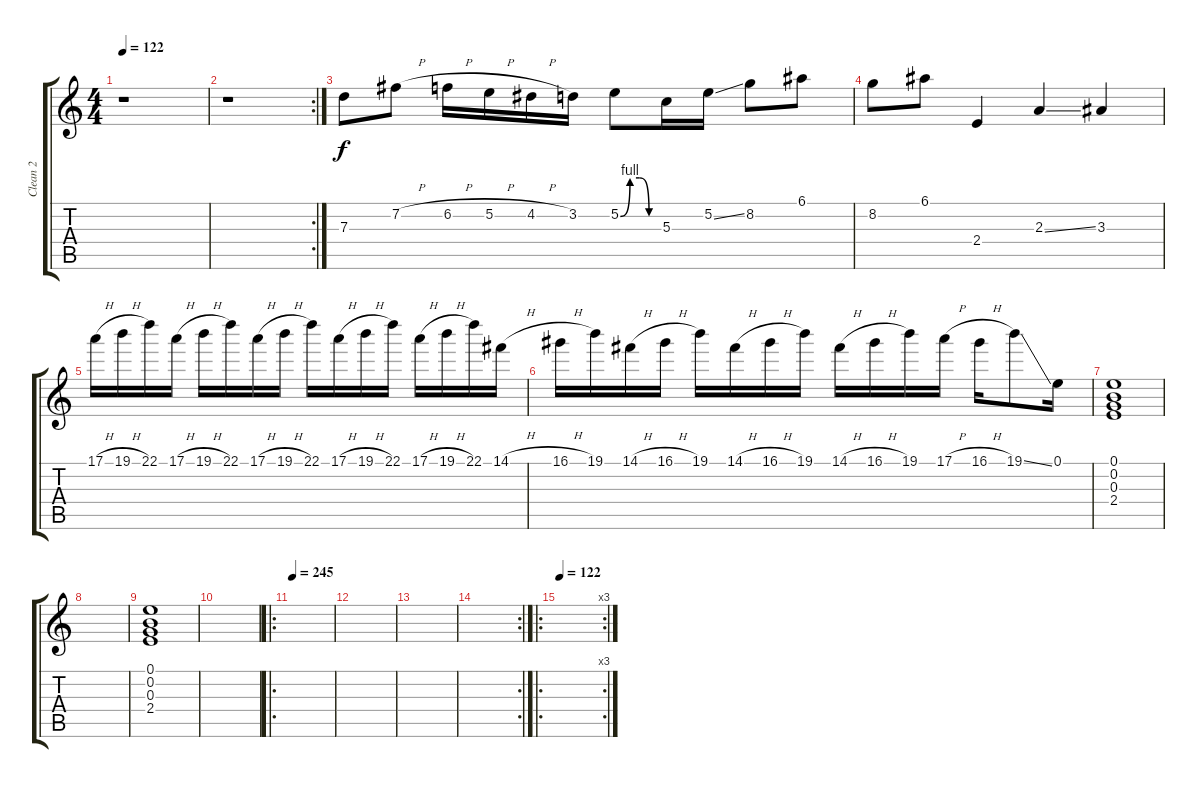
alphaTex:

\track ("Clean 2" "Clean 2") {instrument electricguitarclean}
\staff {score tabs}
\tuning (E4 B3 G3 D3 A2 E2) {hide}
\ts (4 4)
\tempo 122
\clef g2
\ks c
r.1{dy f instrument electricguitarclean} |
\rc 2
r.1 |
7.3.8{balance 8 instrument distortionguitar} 7.2{h}.8 6.2{h}.16 5.2{h}.16 4.2{h}.16 3.2.16 5.2{be (custom 0 0 15 4 30 4 45 0 60 0)}.8 5.3.16 5.2{ss}.16 8.2.8 6.1.8 |
8.2.8 6.1.8 2.4.4 2.3{ss}.4 3.3.4 |
17.1{h}.16 19.1{h}.16 22.1.16 17.1{h}.16 19.1{h}.16 22.1.16 17.1{h}.16 19.1{h}.16 22.1.16 17.1{h}.16 19.1{h}.16 22.1.16 17.1{h}.16 19.1{h}.16 22.1.16 14.1{h}.16 |
16.1{h}.16 19.1.16 14.1{h}.16 16.1{h}.16 19.1.16 14.1{h}.16 16.1{h}.16 19.1.16 14.1{h}.16 16.1{h}.16 19.1.16 17.1{h}.16 16.1{h}.16 19.1{ss}.8 0.1.16 |
(0.1 0.2 0.3 2.4).1{balance 13 instrument electricguitarclean} |
|
(0.1 0.2 0.3 2.4).1 |
|
\ro
\tempo 245
|
|
|
\rc 2
|
\ro
\rc 3
\tempo 122
